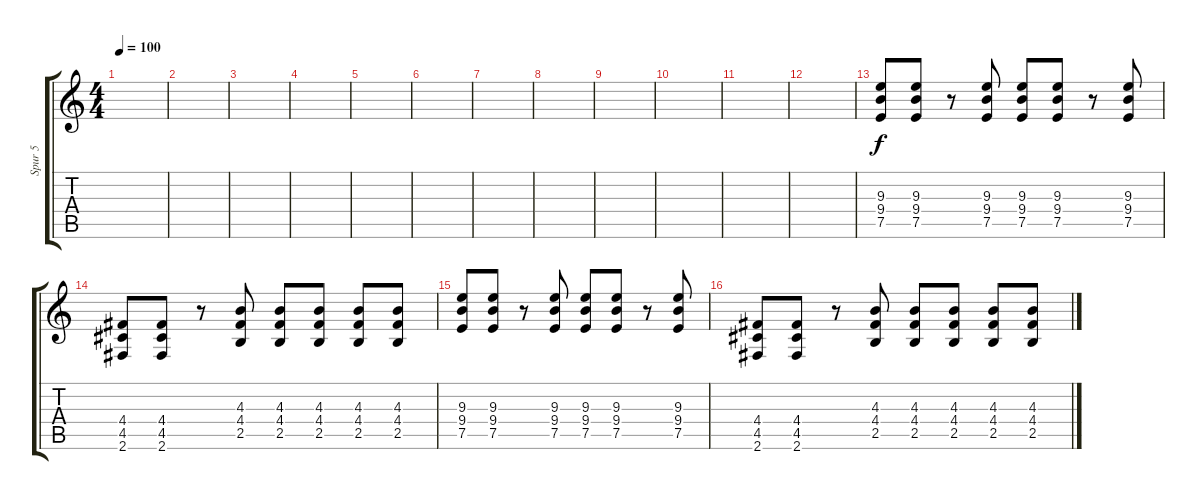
\track ("Spur 5" "Spur 5") {instrument acousticguitarsteel}
\staff {score tabs}
\tuning (E4 B3 G3 D3 A2 E2) {hide}
\ts (4 4)
\tempo 100
\clef g2
\ks c
|
|
|
|
|
|
|
|
|
|
|
|
(9.3 9.4 7.5).8{volume 10} (9.3 9.4 7.5).8 r.8 (9.3 9.4 7.5).8 (9.3 9.4 7.5).8 (9.3 9.4 7.5).8 r.8 (9.3 9.4 7.5).8 |
(4.4 4.5 2.6).8 (4.4 4.5 2.6).8 r.8 (4.3 4.4 2.5).8 (4.3 4.4 2.5).8 (4.3 4.4 2.5).8 (4.3 4.4 2.5).8 (4.3 4.4 2.5).8 |
(9.3 9.4 7.5).8 (9.3 9.4 7.5).8 r.8 (9.3 9.4 7.5).8 (9.3 9.4 7.5).8 (9.3 9.4 7.5).8 r.8 (9.3 9.4 7.5).8 |
(4.4 4.5 2.6).8 (4.4 4.5 2.6).8 r.8 (4.3 4.4 2.5).8 (4.3 4.4 2.5).8 (4.3 4.4 2.5).8 (4.3 4.4 2.5).8 (4.3 4.4 2.5).8
